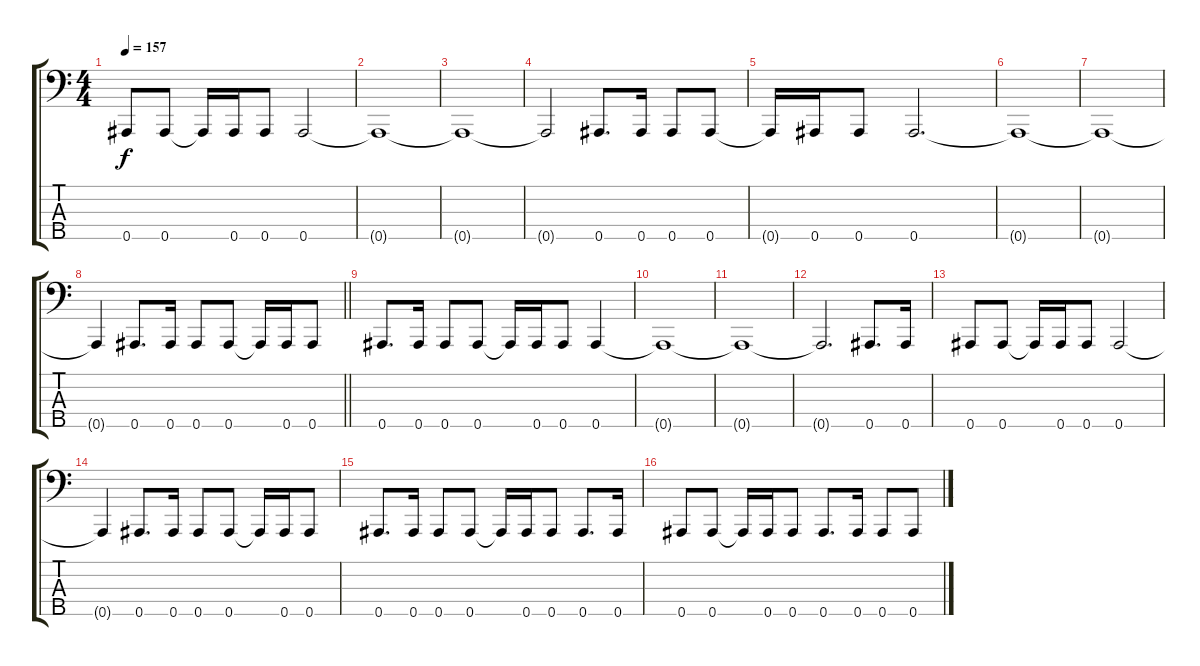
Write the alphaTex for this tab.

\track "" {instrument electricbasspick}
\staff {score tabs}
\tuning (Ab2 Eb2 Bb1 F1 Bb0) {hide}
\ts (4 4)
\tempo 157
\clef f4
\ks c
0.5.8{dy f} 0.5.8 0.5{t}.16 0.5.16 0.5.8 0.5.2 |
0.5{t}.1 |
0.5{t}.1 |
0.5{t}.2 0.5.8{d} 0.5.16 0.5.8 0.5.8 |
0.5{t}.16 0.5.16 0.5.8 0.5.2{d} |
0.5{t}.1 |
0.5{t}.1 |
\barLineRight lightlight
0.5{t}.4 0.5.8{d} 0.5.16 0.5.8 0.5.8 0.5{t}.16 0.5.16 0.5.8 |
0.5.8{d} 0.5.16 0.5.8 0.5.8 0.5{t}.16 0.5.16 0.5.8 0.5.4 |
0.5{t}.1 |
0.5{t}.1 |
0.5{t}.2{d} 0.5.8{d} 0.5.16 |
0.5.8 0.5.8 0.5{t}.16 0.5.16 0.5.8 0.5.2 |
0.5{t}.4 0.5.8{d} 0.5.16 0.5.8 0.5.8 0.5{t}.16 0.5.16 0.5.8 |
0.5.8{d} 0.5.16 0.5.8 0.5.8 0.5{t}.16 0.5.16 0.5.8 0.5.8{d} 0.5.16 |
0.5.8 0.5.8 0.5{t}.16 0.5.16 0.5.8 0.5.8{d} 0.5.16 0.5.8 0.5.8
